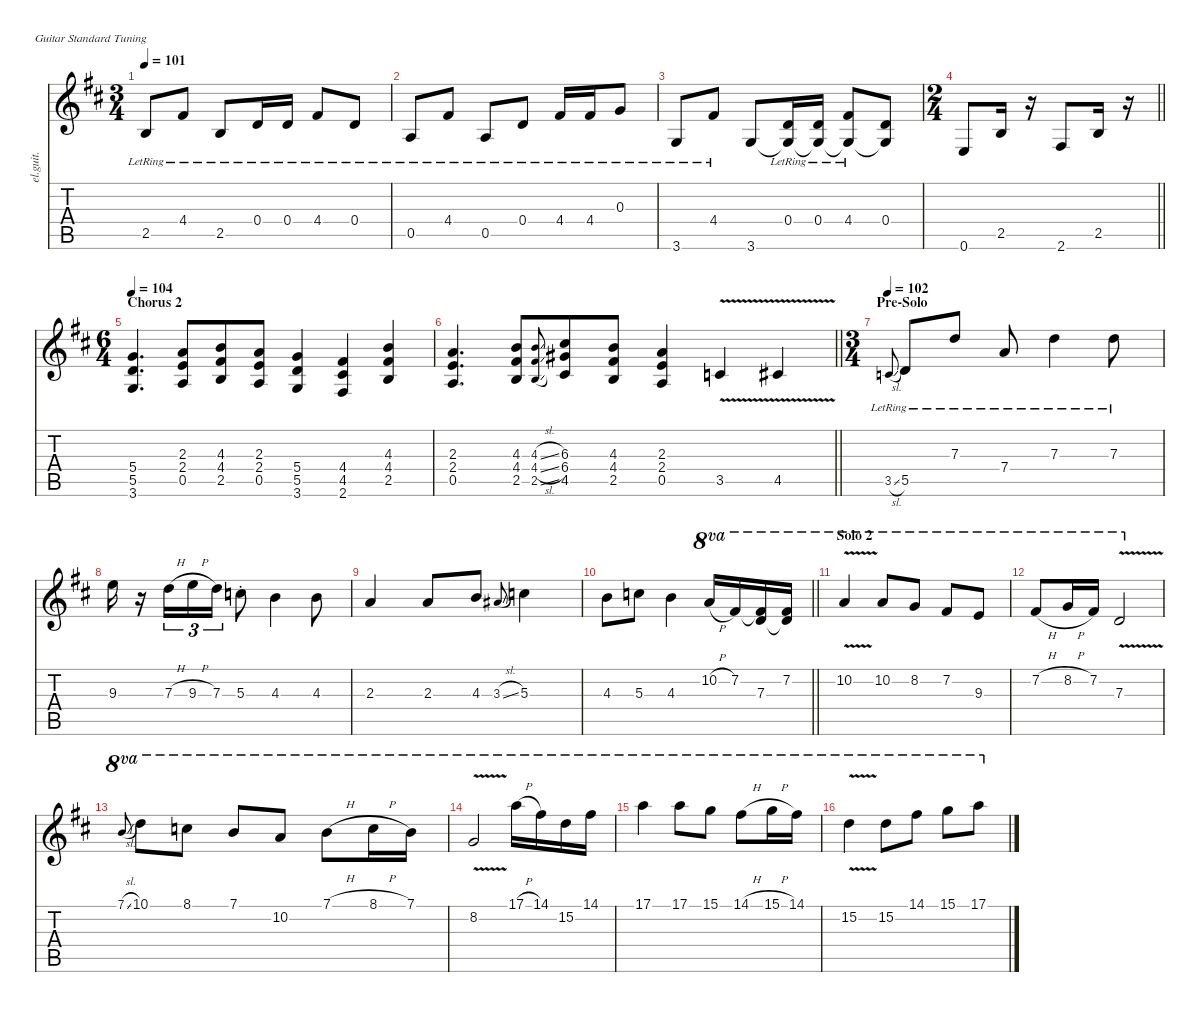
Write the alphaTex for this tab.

\defaultSystemsLayout 4
\hideDynamics
\bracketExtendMode nobrackets
\otherSystemsTrackNameOrientation horizontal
\track ("Guitar 1" "el.guit.") {defaultSystemsLayout 8 mute instrument electricguitarclean}
\staff {score tabs}
\tuning (E4 B3 G3 D3 A2 E2)
\ts (3 4)
\tempo 101
\clef g2
\ks bminor
2.5{lr acc forcenatural}.8{dy f beam Up} 4.4{lr acc #}.8{beam Up} 2.5{lr acc forcenatural}.8{beam Up} 0.4{lr acc forcenatural}.16{beam Up} 0.4{lr acc forcenatural}.16{beam Up} 4.4{lr acc #}.8{beam Up} 0.4{lr acc forcenatural}.8{beam Up} |
0.5{lr acc forcenatural}.8{beam Up} 4.4{lr acc #}.8{beam Up} 0.5{lr acc forcenatural}.8{beam Up} 0.4{lr acc forcenatural}.8{beam Up} 4.4{lr acc #}.16{beam Up} 4.4{lr acc #}.16{beam Up} 0.3{lr acc forcenatural}.8{beam Up} |
3.6{lr acc forcenatural}.8{beam Up} 4.4{lr acc #}.8{beam Up} 3.6{acc forcenatural}.8{beam Up} (0.4{lr acc forcenatural} 3.6{t acc forcenatural}).16{beam Up} (0.4{lr acc forcenatural} 3.6{t acc forcenatural}).16{beam Up} (4.4{lr acc #} 3.6{t acc forcenatural}).8{beam Up} (0.4{acc forcenatural} 3.6{t acc forcenatural}).8{beam Up} |
\ts (2 4)
\beaming (8 2 2)
\barLineRight lightlight
0.6{acc forcenatural}.8{beam Up} 2.5{acc forcenatural}.16{beam Up} r.16{beam Up} 2.6{acc #}.8{beam Up} 2.5{acc forcenatural}.16{beam Up} r.16{beam Up} |
\ts (6 4)
\beaming (8 6 6)
\section ("" "Chorus 2")
\tempo 104
(5.4{acc forcenatural} 5.5{acc forcenatural} 3.6{acc forcenatural}).4{d instrument distortionguitar beam Up} (2.3{acc forcenatural} 2.4{acc forcenatural} 0.5{acc forcenatural}).8{beam Up} (4.3{acc forcenatural} 4.4{acc #} 2.5{acc forcenatural}).8{beam Up} (2.3{acc forcenatural} 2.4{acc forcenatural} 0.5{acc forcenatural}).8{beam Up} (5.4{acc forcenatural} 5.5{acc forcenatural} 3.6{acc forcenatural}).4{beam Up} (4.4{acc #} 4.5{acc #} 2.6{acc #}).4{beam Up} (4.3{acc forcenatural} 4.4{acc #} 2.5{acc forcenatural}).4{beam Up} |
\barLineRight lightlight
(2.3{acc forcenatural} 2.4{acc forcenatural} 0.5{acc forcenatural}).4{d beam Up} (4.3{acc forcenatural} 4.4{acc #} 2.5{acc forcenatural}).8{beam Up} (4.3{sl acc forcenatural} 4.4{sl acc #} 2.5{sl acc forcenatural}).8{gr onbeat dy mf beam Up} (6.3{acc #} 6.4{acc #} 4.5{acc #}).8{dy f beam Up} (4.3{acc forcenatural} 4.4{acc #} 2.5{acc forcenatural}).8{beam Up} (2.3{acc forcenatural} 2.4{acc forcenatural} 0.5{acc forcenatural}).4{beam Up} 3.5{v acc forcenatural}.4{beam Up} 4.5{v acc #}.4{beam Up} |
\ts (3 4)
\beaming (8 2 2 2)
\section ("" "Pre-Solo")
\tempo 102
3.5{sl lr acc forcenatural}.8{gr onbeat dy mf instrument acousticguitarsteel beam Up} 5.5{lr acc forcenatural}.8{dy f beam Up} 7.3{lr acc forcenatural}.8{beam Up} 7.4{lr acc forcenatural}.8{beam Up} 7.3{lr acc forcenatural}.4{beam Down} 7.3{lr acc forcenatural}.8{beam Down} |
9.3{acc forcenatural}.16{beam Down} r.16{beam Down} 7.3{h acc forcenatural}.16{tu (3 2) beam Down} 9.3{h acc forcenatural}.16{tu (3 2) beam Down} 7.3{acc forcenatural}.16{tu (3 2) beam Down} 5.3{st acc forcenatural}.8{beam Down} 4.3{acc forcenatural}.4{beam Down} 4.3{acc forcenatural}.8{beam Down} |
2.3{acc forcenatural}.4{beam Up} 2.3{acc forcenatural}.8{beam Up} 4.3{acc forcenatural}.8{beam Up} 3.3{sl acc #}.8{gr onbeat dy mf beam Up} 5.3{acc forcenatural}.4{dy f beam Down} |
\barLineRight lightlight
4.3{acc forcenatural}.8{dy ppp instrument electricguitarclean beam Down} 5.3{acc forcenatural}.8{beam Down} 4.3{acc forcenatural}.4{beam Down} 10.2{h acc forcenatural}.16{ot 8va dy fff beam Up} 7.2{acc #}.16{ot 8va beam Up} (7.2{t acc #} 7.3{acc forcenatural}).16{ot 8va dy f beam Up} (7.2{acc #} 7.3{t acc forcenatural}).16{ot 8va dy fff beam Up} |
\section ("" "Solo 2")
10.2{v acc forcenatural}.4{ot 8va beam Up} 10.2{acc forcenatural}.8{ot 8va beam Up} 8.2{acc forcenatural}.8{ot 8va beam Up} 7.2{acc #}.8{ot 8va beam Up} 9.3{acc forcenatural}.8{ot 8va beam Up} |
7.2{h acc #}.8{ot 8va beam Up} 8.2{h acc forcenatural}.16{ot 8va beam Up} 7.2{acc #}.16{ot 8va beam Up} 7.3{v acc forcenatural}.2{ot 8va beam Up} |
7.1{sl acc forcenatural}.8{ot 8va gr onbeat dy mf beam Up} 10.1{acc forcenatural}.8{ot 8va dy fff beam Down} 8.1{acc forcenatural}.8{ot 8va beam Down} 7.1{acc forcenatural}.8{ot 8va beam Up} 10.2{acc forcenatural}.8{ot 8va beam Up} 7.1{h acc forcenatural}.8{ot 8va beam Down} 8.1{h acc forcenatural}.16{ot 8va beam Down} 7.1{acc forcenatural}.16{ot 8va beam Down} |
8.2{v acc forcenatural}.2{ot 8va beam Up} 17.1{h acc forcenatural}.16{ot 8va beam Down} 14.1{acc #}.16{ot 8va beam Down} 15.2{acc forcenatural}.16{ot 8va beam Down} 14.1{acc #}.16{ot 8va beam Down} |
17.1{acc forcenatural}.4{ot 8va beam Down} 17.1{acc forcenatural}.8{ot 8va beam Down} 15.1{acc forcenatural}.8{ot 8va beam Down} 14.1{h acc #}.8{ot 8va beam Down} 15.1{h acc forcenatural}.16{ot 8va beam Down} 14.1{acc #}.16{ot 8va beam Down} |
15.2{v acc forcenatural}.4{ot 8va beam Down} 15.2{acc forcenatural}.8{ot 8va beam Down} 14.1{acc #}.8{ot 8va beam Down} 15.1{acc forcenatural}.8{ot 8va beam Down} 17.1{acc forcenatural}.8{ot 8va beam Down}
